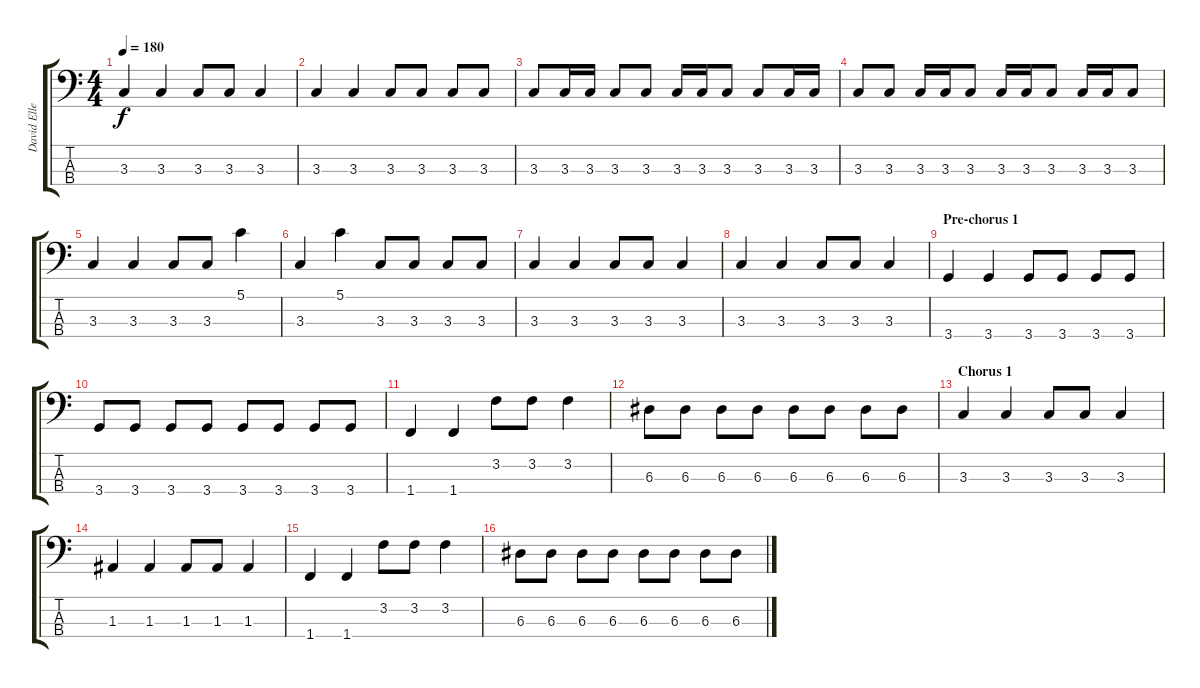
\track ("David Ellefson" "David Elle") {instrument electricbasspick}
\staff {score tabs}
\tuning (G2 D2 A1 E1) {hide}
\ts (4 4)
\tempo 180
\clef f4
\ks c
3.3.4{dy f} 3.3.4 3.3.8 3.3.8 3.3.4 |
3.3.4 3.3.4 3.3.8 3.3.8 3.3.8 3.3.8 |
3.3.8 3.3.16 3.3.16 3.3.8 3.3.8 3.3.16 3.3.16 3.3.8 3.3.8 3.3.16 3.3.16 |
3.3.8 3.3.8 3.3.16 3.3.16 3.3.8 3.3.16 3.3.16 3.3.8 3.3.16 3.3.16 3.3.8 |
3.3.4 3.3.4 3.3.8 3.3.8 5.1.4 |
3.3.4 5.1.4 3.3.8 3.3.8 3.3.8 3.3.8 |
3.3.4 3.3.4 3.3.8 3.3.8 3.3.4 |
3.3.4 3.3.4 3.3.8 3.3.8 3.3.4 |
\section ("" "Pre-chorus 1")
3.4.4 3.4.4 3.4.8 3.4.8 3.4.8 3.4.8 |
3.4.8 3.4.8 3.4.8 3.4.8 3.4.8 3.4.8 3.4.8 3.4.8 |
1.4.4 1.4.4 3.2.8 3.2.8 3.2.4 |
6.3.8 6.3.8 6.3.8 6.3.8 6.3.8 6.3.8 6.3.8 6.3.8 |
\section ("" "Chorus 1")
3.3.4 3.3.4 3.3.8 3.3.8 3.3.4 |
1.3.4 1.3.4 1.3.8 1.3.8 1.3.4 |
1.4.4 1.4.4 3.2.8 3.2.8 3.2.4 |
6.3.8 6.3.8 6.3.8 6.3.8 6.3.8 6.3.8 6.3.8 6.3.8
